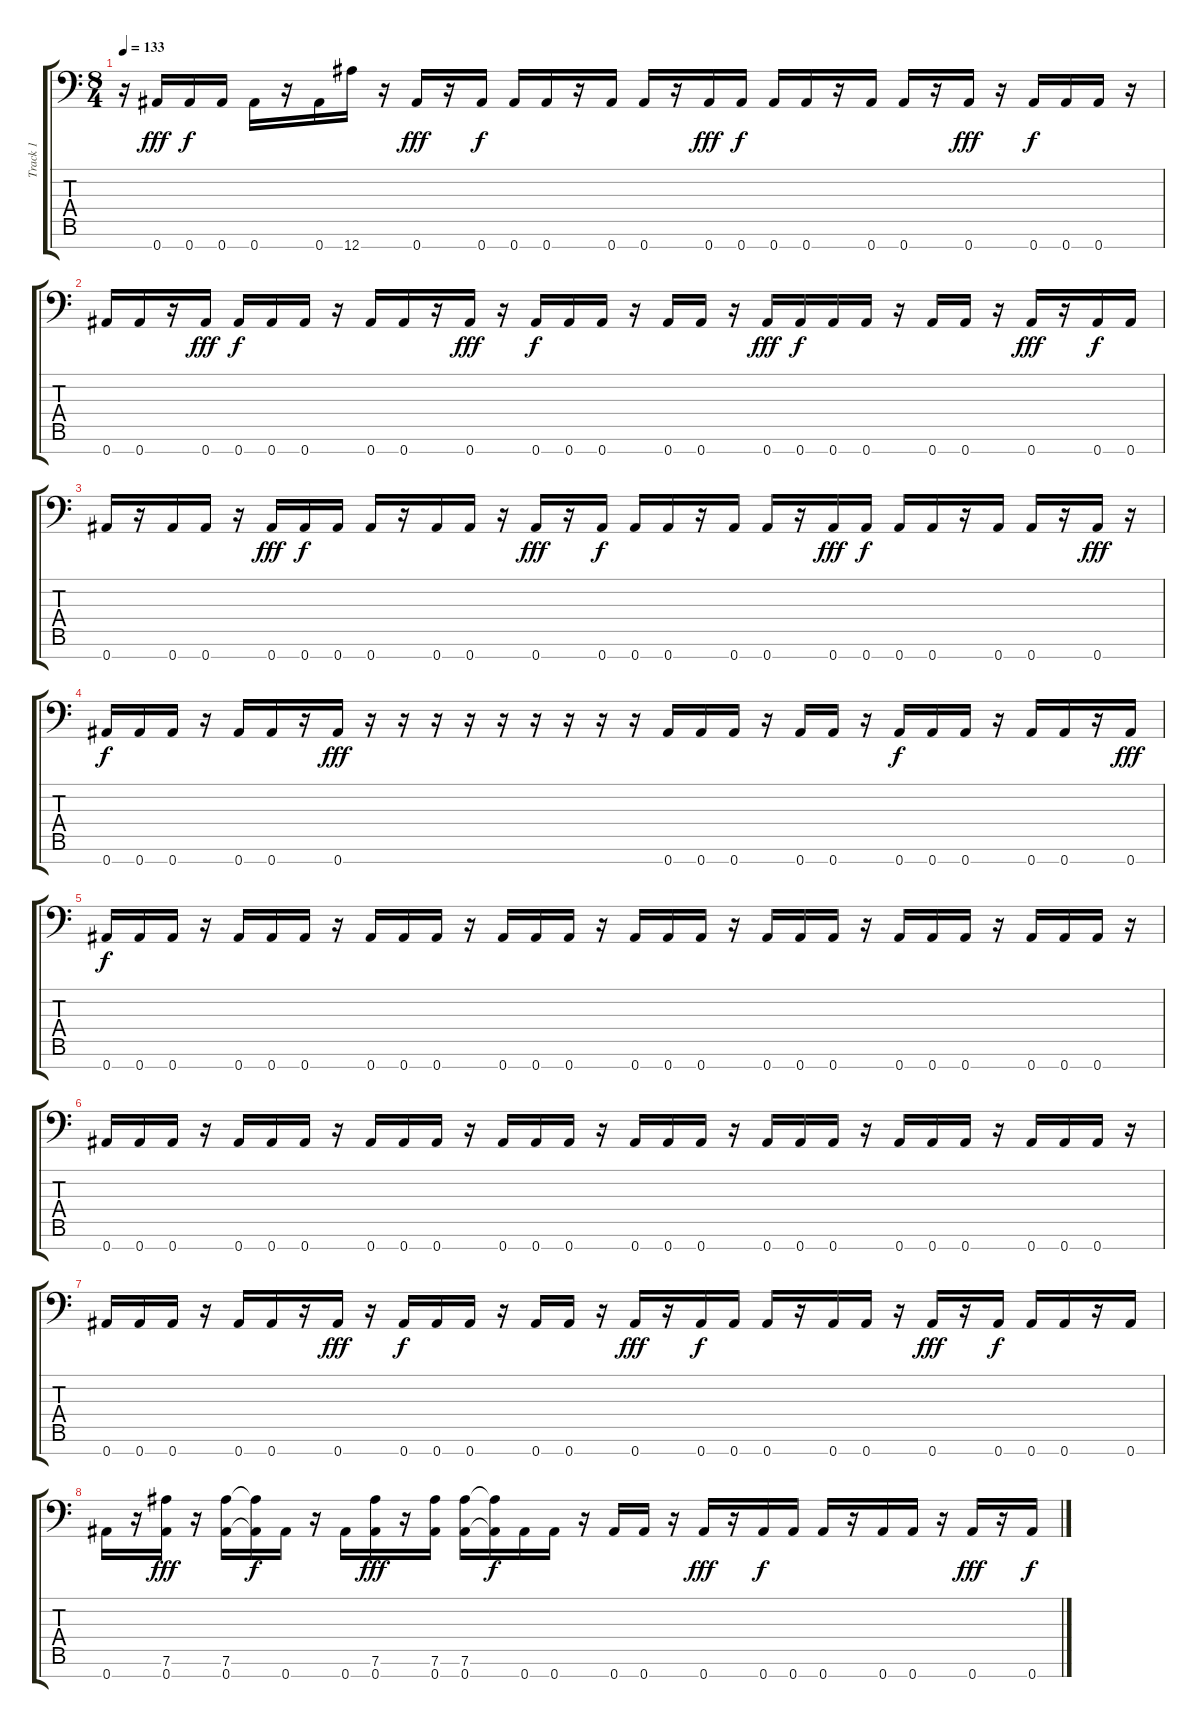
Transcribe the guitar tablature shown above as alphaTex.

\track ("Track 1" "Track 1") {instrument distortionguitar}
\staff {score tabs}
\tuning (Eb4 Bb3 Gb3 Db3 Ab2 Eb2 Bb1) {hide}
\ts (8 4)
\tempo 133
\clef f4
\ks c
r.16{dy f} 0.7.16{dy fff} 0.7.16{dy f} 0.7.16 0.7.16 r.16 0.7.16 12.7.16 r.16 0.7.16{dy fff} r.16 0.7.16{dy f} 0.7.16 0.7.16 r.16 0.7.16 0.7.16 r.16 0.7.16{dy fff} 0.7.16{dy f} 0.7.16 0.7.16 r.16 0.7.16 0.7.16 r.16 0.7.16{dy fff} r.16 0.7.16{dy f} 0.7.16 0.7.16 r.16 |
0.7.16 0.7.16 r.16 0.7.16{dy fff} 0.7.16{dy f} 0.7.16 0.7.16 r.16 0.7.16 0.7.16 r.16 0.7.16{dy fff} r.16 0.7.16{dy f} 0.7.16 0.7.16 r.16 0.7.16 0.7.16 r.16 0.7.16{dy fff} 0.7.16{dy f} 0.7.16 0.7.16 r.16 0.7.16 0.7.16 r.16 0.7.16{dy fff} r.16 0.7.16{dy f} 0.7.16 |
0.7.16 r.16 0.7.16 0.7.16 r.16 0.7.16{dy fff} 0.7.16{dy f} 0.7.16 0.7.16 r.16 0.7.16 0.7.16 r.16 0.7.16{dy fff} r.16 0.7.16{dy f} 0.7.16 0.7.16 r.16 0.7.16 0.7.16 r.16 0.7.16{dy fff} 0.7.16{dy f} 0.7.16 0.7.16 r.16 0.7.16 0.7.16 r.16 0.7.16{dy fff} r.16 |
0.7.16{dy f} 0.7.16 0.7.16 r.16 0.7.16 0.7.16 r.16 0.7.16{dy fff} r.16 r.16 r.16 r.16 r.16 r.16 r.16 r.16 r.16 0.7.16 0.7.16 0.7.16 r.16 0.7.16 0.7.16 r.16 0.7.16{dy f} 0.7.16 0.7.16 r.16 0.7.16 0.7.16 r.16 0.7.16{dy fff} |
0.7.16{dy f} 0.7.16 0.7.16 r.16 0.7.16 0.7.16 0.7.16 r.16 0.7.16 0.7.16 0.7.16 r.16 0.7.16 0.7.16 0.7.16 r.16 0.7.16 0.7.16 0.7.16 r.16 0.7.16 0.7.16 0.7.16 r.16 0.7.16 0.7.16 0.7.16 r.16 0.7.16 0.7.16 0.7.16 r.16 |
0.7.16 0.7.16 0.7.16 r.16 0.7.16 0.7.16 0.7.16 r.16 0.7.16 0.7.16 0.7.16 r.16 0.7.16 0.7.16 0.7.16 r.16 0.7.16 0.7.16 0.7.16 r.16 0.7.16 0.7.16 0.7.16 r.16 0.7.16 0.7.16 0.7.16 r.16 0.7.16 0.7.16 0.7.16 r.16 |
0.7.16 0.7.16 0.7.16 r.16 0.7.16 0.7.16 r.16 0.7.16{dy fff} r.16 0.7.16{dy f} 0.7.16 0.7.16 r.16 0.7.16 0.7.16 r.16 0.7.16{dy fff} r.16 0.7.16{dy f} 0.7.16 0.7.16 r.16 0.7.16 0.7.16 r.16 0.7.16{dy fff} r.16 0.7.16{dy f} 0.7.16 0.7.16 r.16 0.7.16 |
0.7.16 r.16 (7.6 0.7).16{dy fff} r.16 (7.6 0.7).16 (7.6{t} 0.7{t}).16{dy f} 0.7.16 r.16 0.7.16 (7.6 0.7).16{dy fff} r.16 (7.6 0.7).16 (7.6 0.7).16 (7.6{t} 0.7{t}).16{dy f} 0.7.16 0.7.16 r.16 0.7.16 0.7.16 r.16 0.7.16{dy fff} r.16 0.7.16{dy f} 0.7.16 0.7.16 r.16 0.7.16 0.7.16 r.16 0.7.16{dy fff} r.16 0.7.16{dy f}
